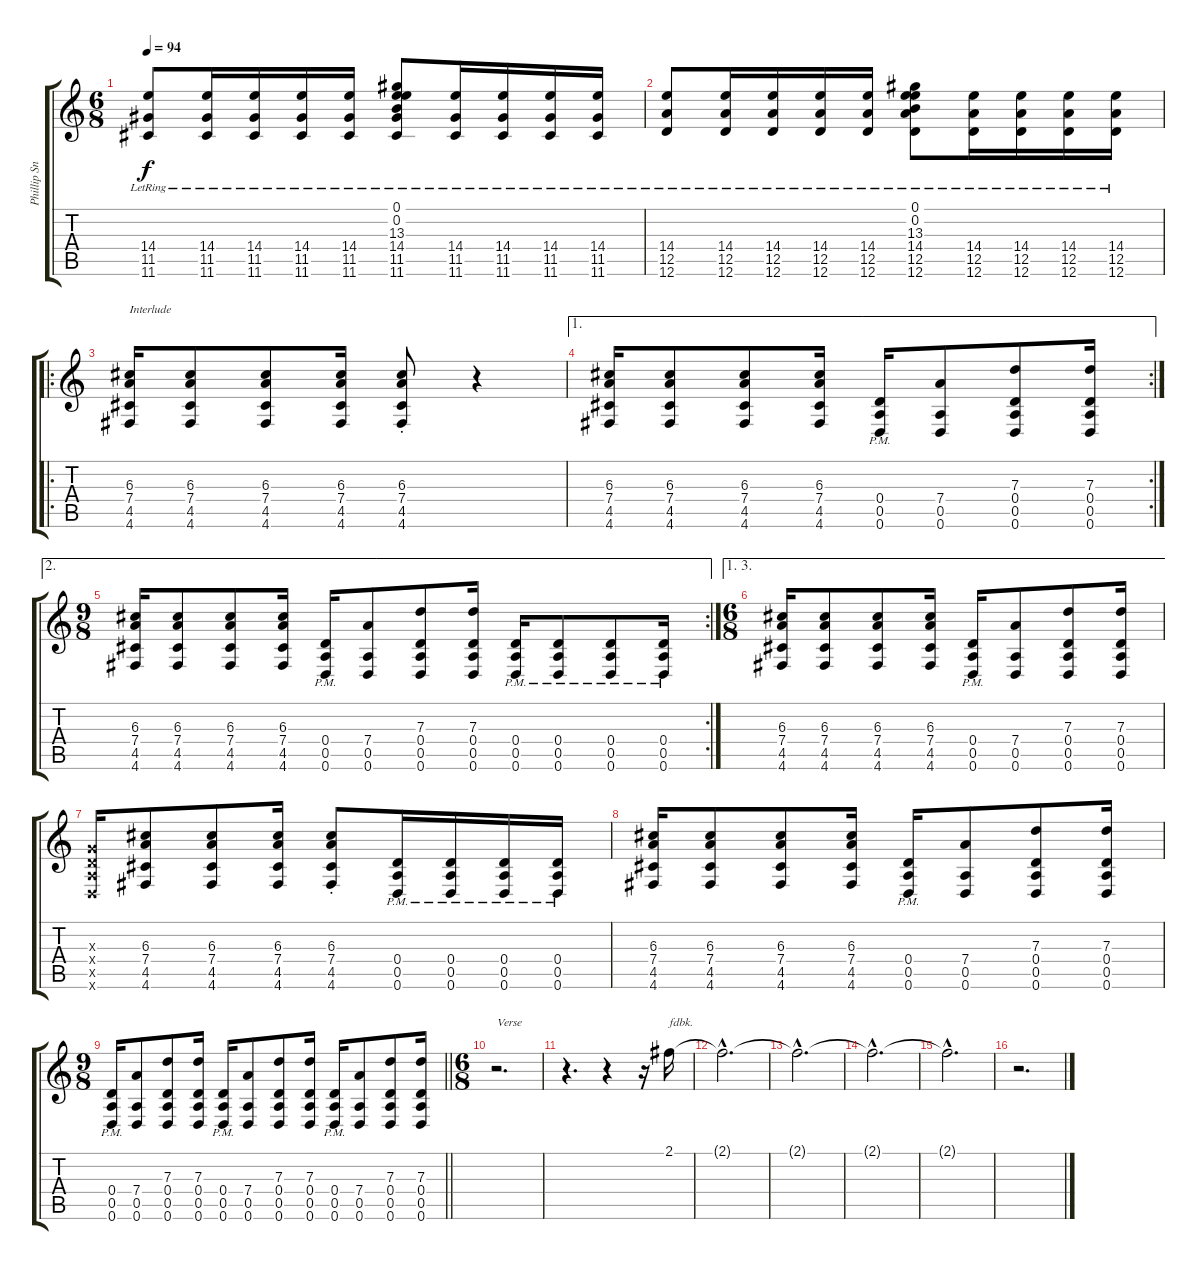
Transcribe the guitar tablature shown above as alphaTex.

\track ("Phillip Sneed | Rhythm" "Phillip Sn") {instrument electricguitarclean}
\staff {score tabs}
\tuning (E4 B3 G3 D3 A2 D2) {hide}
\ts (6 8)
\tempo 94
\clef g2
\ks c
(14.4{lr} 11.5{lr} 11.6{lr}).8{dy f} (14.4{lr} 11.5{lr} 11.6{lr}).16 (14.4{lr} 11.5{lr} 11.6{lr}).16 (14.4{lr} 11.5{lr} 11.6{lr}).16 (14.4{lr} 11.5{lr} 11.6{lr}).16 (0.1{lr} 0.2{lr} 13.3{lr} 14.4{lr} 11.5{lr} 11.6{lr}).8 (14.4{lr} 11.5{lr} 11.6{lr}).16 (14.4{lr} 11.5{lr} 11.6{lr}).16 (14.4{lr} 11.5{lr} 11.6{lr}).16 (14.4{lr} 11.5{lr} 11.6{lr}).16 |
(14.4{lr} 12.5{lr} 12.6{lr}).8 (14.4{lr} 12.5{lr} 12.6{lr}).16 (14.4{lr} 12.5{lr} 12.6{lr}).16 (14.4{lr} 12.5{lr} 12.6{lr}).16 (14.4{lr} 12.5{lr} 12.6{lr}).16 (0.1{lr} 0.2{lr} 13.3{lr} 14.4{lr} 12.5{lr} 12.6{lr}).8 (14.4{lr} 12.5{lr} 12.6{lr}).16 (14.4{lr} 12.5{lr} 12.6{lr}).16 (14.4{lr} 12.5{lr} 12.6{lr}).16 (14.4{lr} 12.5{lr} 12.6{lr}).16 |
\ro
(6.3 7.4 4.5 4.6).16{txt "Interlude"} (6.3 7.4 4.5 4.6).8 (6.3 7.4 4.5 4.6).8 (6.3 7.4 4.5 4.6).16 (6.3{st} 7.4{st} 4.5{st} 4.6{st}).8 r.4 |
\ae 1
\rc 2
(6.3 7.4 4.5 4.6).16 (6.3 7.4 4.5 4.6).8 (6.3 7.4 4.5 4.6).8 (6.3 7.4 4.5 4.6).16 (0.4{pm} 0.5{pm} 0.6{pm}).16 (7.4 0.5 0.6).8 (7.3 0.4 0.5 0.6).8 (7.3 0.4 0.5 0.6).16 |
\ae 2
\rc 2
\ts (9 8)
(6.3 7.4 4.5 4.6).16 (6.3 7.4 4.5 4.6).8 (6.3 7.4 4.5 4.6).8 (6.3 7.4 4.5 4.6).16 (0.4{pm} 0.5{pm} 0.6{pm}).16 (7.4 0.5 0.6).8 (7.3 0.4 0.5 0.6).8 (7.3 0.4 0.5 0.6).16 (0.4{pm} 0.5{pm} 0.6{pm}).16 (0.4{pm} 0.5{pm} 0.6{pm}).8 (0.4{pm} 0.5{pm} 0.6{pm}).8 (0.4{pm} 0.5{pm} 0.6{pm}).16 |
\ae (1 3)
\ts (6 8)
(6.3 7.4 4.5 4.6).16 (6.3 7.4 4.5 4.6).8 (6.3 7.4 4.5 4.6).8 (6.3 7.4 4.5 4.6).16 (0.4{pm} 0.5{pm} 0.6{pm}).16 (7.4 0.5 0.6).8 (7.3 0.4 0.5 0.6).8 (7.3 0.4 0.5 0.6).16 |
(0.3{x} 0.4{x} 0.5{x} 0.6{x}).16 (6.3 7.4 4.5 4.6).8 (6.3 7.4 4.5 4.6).8 (6.3 7.4 4.5 4.6).16 (6.3{st} 7.4{st} 4.5{st} 4.6{st}).8 (0.4{pm} 0.5{pm} 0.6{pm}).16 (0.4{pm} 0.5{pm} 0.6{pm}).16 (0.4{pm} 0.5{pm} 0.6{pm}).16 (0.4{pm} 0.5{pm} 0.6{pm}).16 |
(6.3 7.4 4.5 4.6).16 (6.3 7.4 4.5 4.6).8 (6.3 7.4 4.5 4.6).8 (6.3 7.4 4.5 4.6).16 (0.4{pm} 0.5{pm} 0.6{pm}).16 (7.4 0.5 0.6).8 (7.3 0.4 0.5 0.6).8 (7.3 0.4 0.5 0.6).16 |
\ts (9 8)
\barLineRight lightlight
(0.4{pm} 0.5{pm} 0.6{pm}).16 (7.4 0.5 0.6).8 (7.3 0.4 0.5 0.6).8 (7.3 0.4 0.5 0.6).16 (0.4{pm} 0.5{pm} 0.6{pm}).16 (7.4 0.5 0.6).8 (7.3 0.4 0.5 0.6).8 (7.3 0.4 0.5 0.6).16 (0.4{pm} 0.5{pm} 0.6{pm}).16 (7.4 0.5 0.6).8 (7.3 0.4 0.5 0.6).8 (7.3 0.4 0.5 0.6).16 |
\ts (6 8)
r.2{d txt "Verse" volume 0} |
r.4{d} r.4 r.16 2.1.16{txt "fdbk." volume 13} |
2.1{hac t}.2{d} |
2.1{hac t}.2{d} |
2.1{hac t}.2{d} |
2.1{hac t}.2{d} |
r.2{d}
